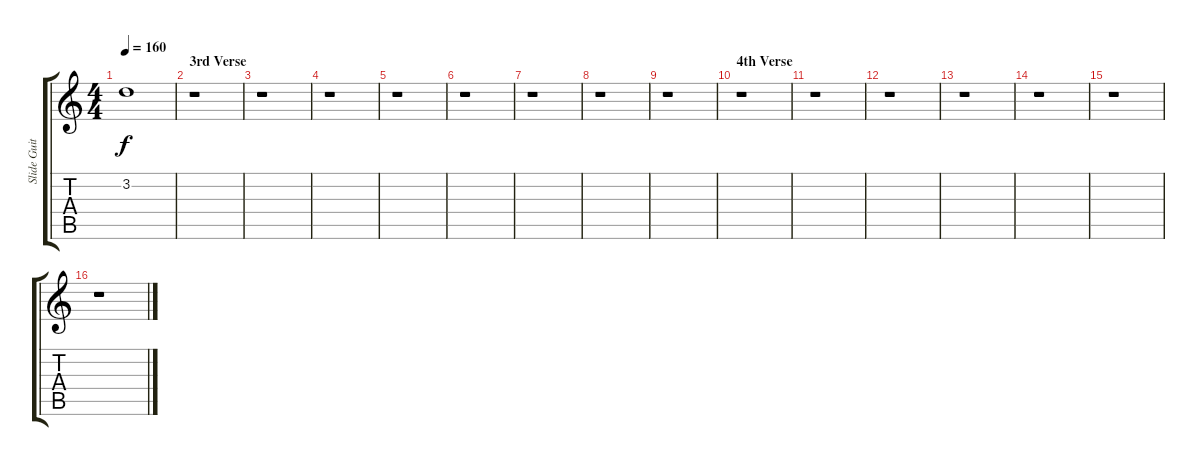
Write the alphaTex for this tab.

\track ("Slide Guitar" "Slide Guit") {instrument electricguitarjazz}
\staff {score tabs}
\tuning (E4 B3 G3 D3 A2 E2) {hide}
\ts (4 4)
\tempo 160
\clef g2
\ks c
3.2{t}.1{dy f} |
\section ("" "3rd Verse")
r.1 |
r.1 |
r.1 |
r.1 |
r.1 |
r.1 |
r.1 |
r.1 |
\section ("" "4th Verse")
r.1 |
r.1 |
r.1 |
r.1 |
r.1 |
r.1 |
r.1
